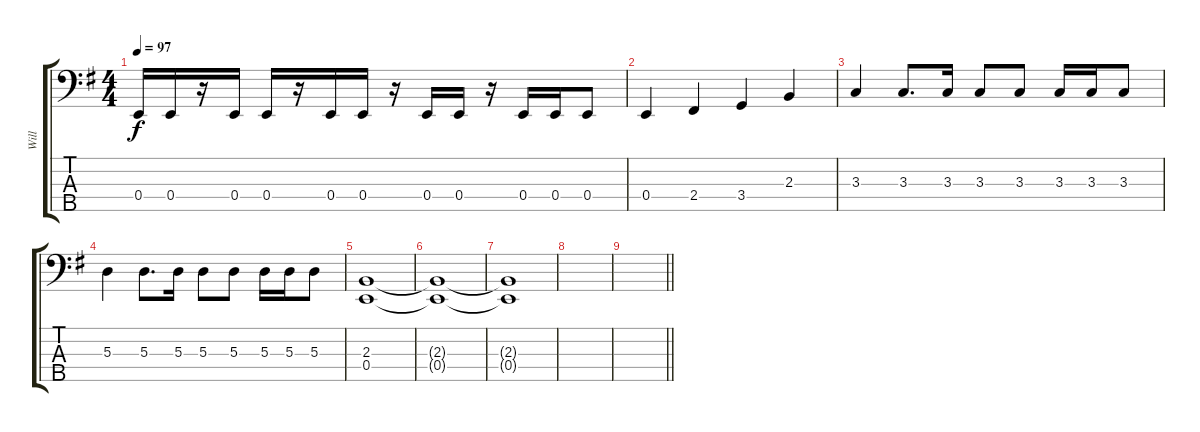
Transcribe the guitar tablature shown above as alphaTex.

\track ("Will" "Will") {instrument electricbassfinger}
\staff {score tabs}
\tuning (G2 D2 A1 E1 B0) {hide}
\ts (4 4)
\tempo 97
\clef f4
\ks g
0.4.16{dy f} 0.4.16 r.16 0.4.16 0.4.16 r.16 0.4.16 0.4.16 r.16 0.4.16 0.4.16 r.16 0.4.16 0.4.16 0.4.8 |
0.4.4 2.4.4 3.4.4 2.3.4 |
3.3.4 3.3.8{d} 3.3.16 3.3.8 3.3.8 3.3.16 3.3.16 3.3.8 |
5.3.4 5.3.8{d} 5.3.16 5.3.8 5.3.8 5.3.16 5.3.16 5.3.8 |
(2.3 0.4).1 |
(2.3{t} 0.4{t}).1 |
(2.3{t} 0.4{t}).1 |
|
\barLineRight lightlight
